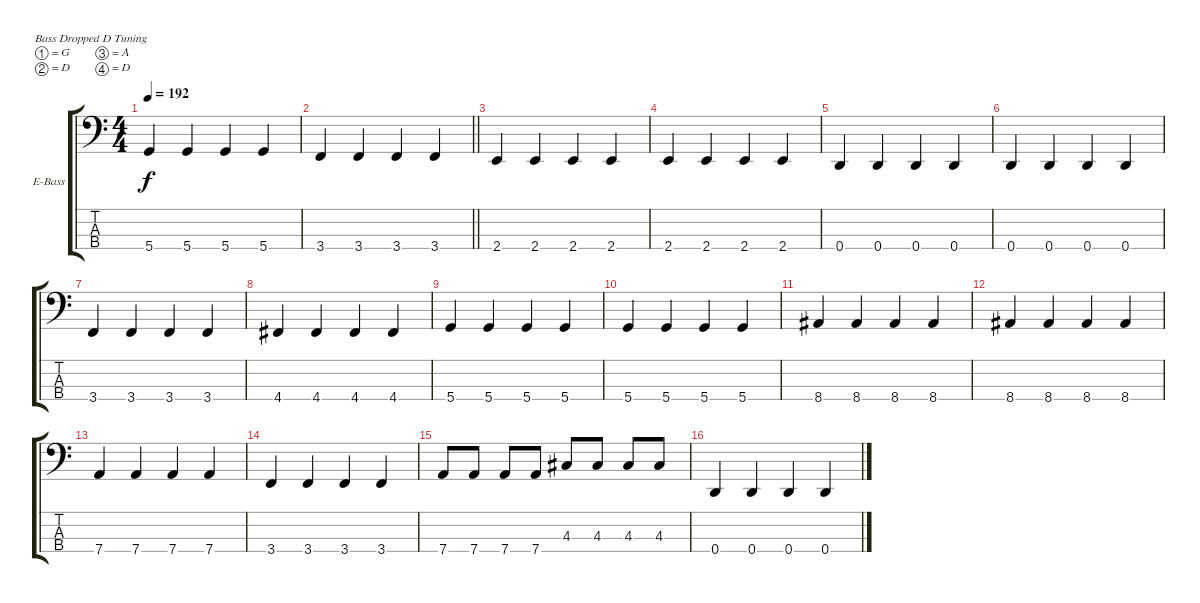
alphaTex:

\defaultSystemsLayout 4
\bracketExtendMode groupsimilarinstruments
\firstSystemTrackNameOrientation horizontal
\otherSystemsTrackNameOrientation horizontal
\track ("Electric Bass" "E-Bass") {instrument electricbassfinger}
\staff {score tabs}
\tuning (G2 D2 A1 D1)
\ts (4 4)
\tempo 192
\clef f4
\ks c
5.4.4{dy f} 5.4.4 5.4.4 5.4.4 |
\barLineRight lightlight
3.4.4 3.4.4 3.4.4 3.4.4 |
2.4.4 2.4.4 2.4.4 2.4.4 |
2.4.4 2.4.4 2.4.4 2.4.4 |
0.4.4 0.4.4 0.4.4 0.4.4 |
0.4.4 0.4.4 0.4.4 0.4.4 |
3.4.4 3.4.4 3.4.4 3.4.4 |
4.4.4 4.4.4 4.4.4 4.4.4 |
5.4.4 5.4.4 5.4.4 5.4.4 |
5.4.4 5.4.4 5.4.4 5.4.4 |
8.4.4 8.4.4 8.4.4 8.4.4 |
8.4.4 8.4.4 8.4.4 8.4.4 |
7.4.4 7.4.4 7.4.4 7.4.4 |
3.4.4 3.4.4 3.4.4 3.4.4 |
7.4.8 7.4.8 7.4.8 7.4.8 4.3.8 4.3.8 4.3.8 4.3.8 |
0.4.4 0.4.4 0.4.4 0.4.4
